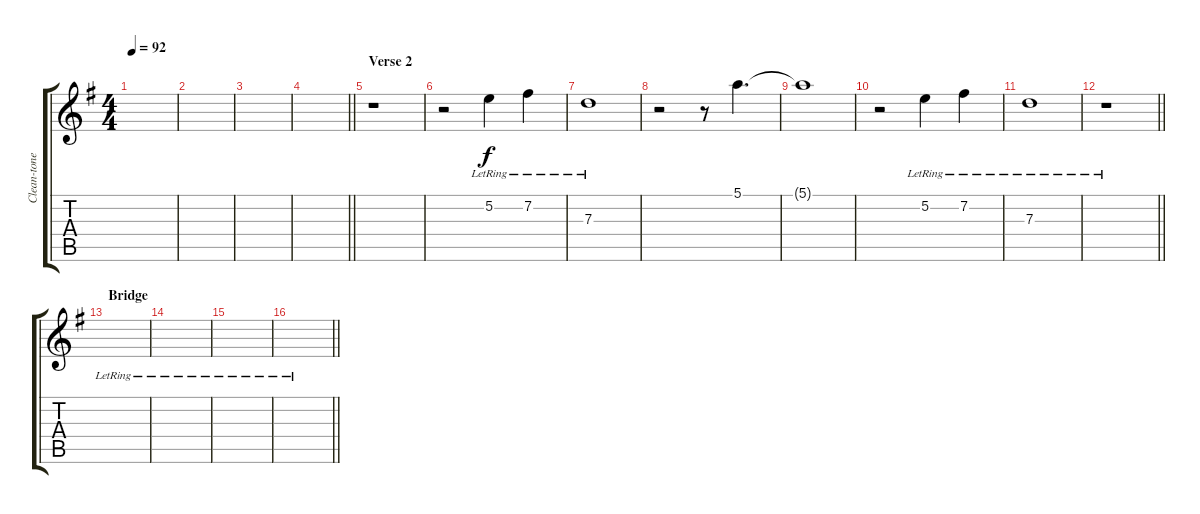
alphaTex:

\track ("Clean-tone Rhythm" "Clean-tone") {instrument electricguitarjazz}
\staff {score tabs}
\tuning (E4 B3 G3 D3 A2 E2) {hide}
\ts (4 4)
\tempo 92
\clef g2
\ks eminor
|
|
|
\barLineRight lightlight
|
\section ("" "Verse 2")
r.1 |
r.2 5.2{lr}.4 7.2{lr}.4 |
7.3{lr}.1 |
r.2 r.8 5.1.4{d} |
5.1{t}.1 |
r.2 5.2{lr}.4 7.2{lr}.4 |
7.3{lr}.1 |
\barLineRight lightlight
r.1 |
\section ("" "Bridge")
|
|
|
\barLineRight lightlight
